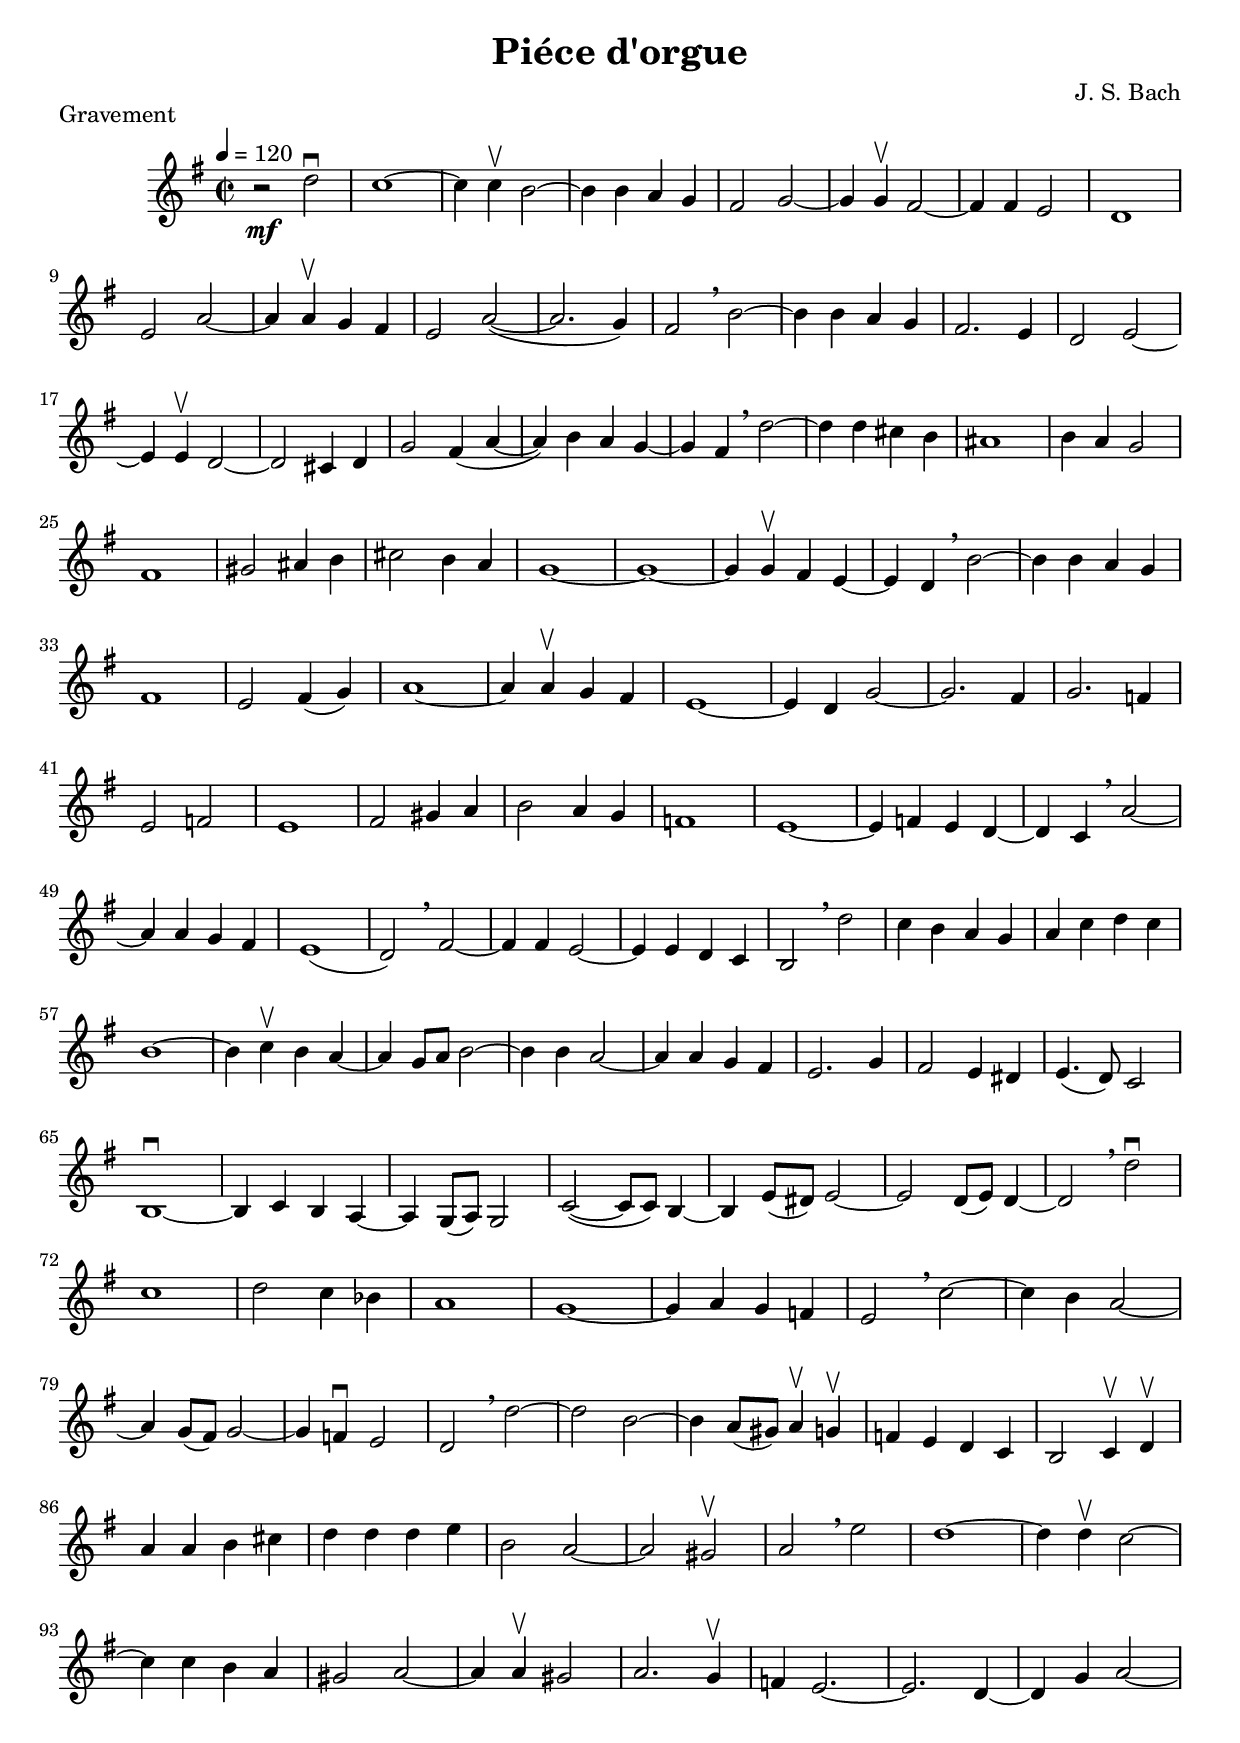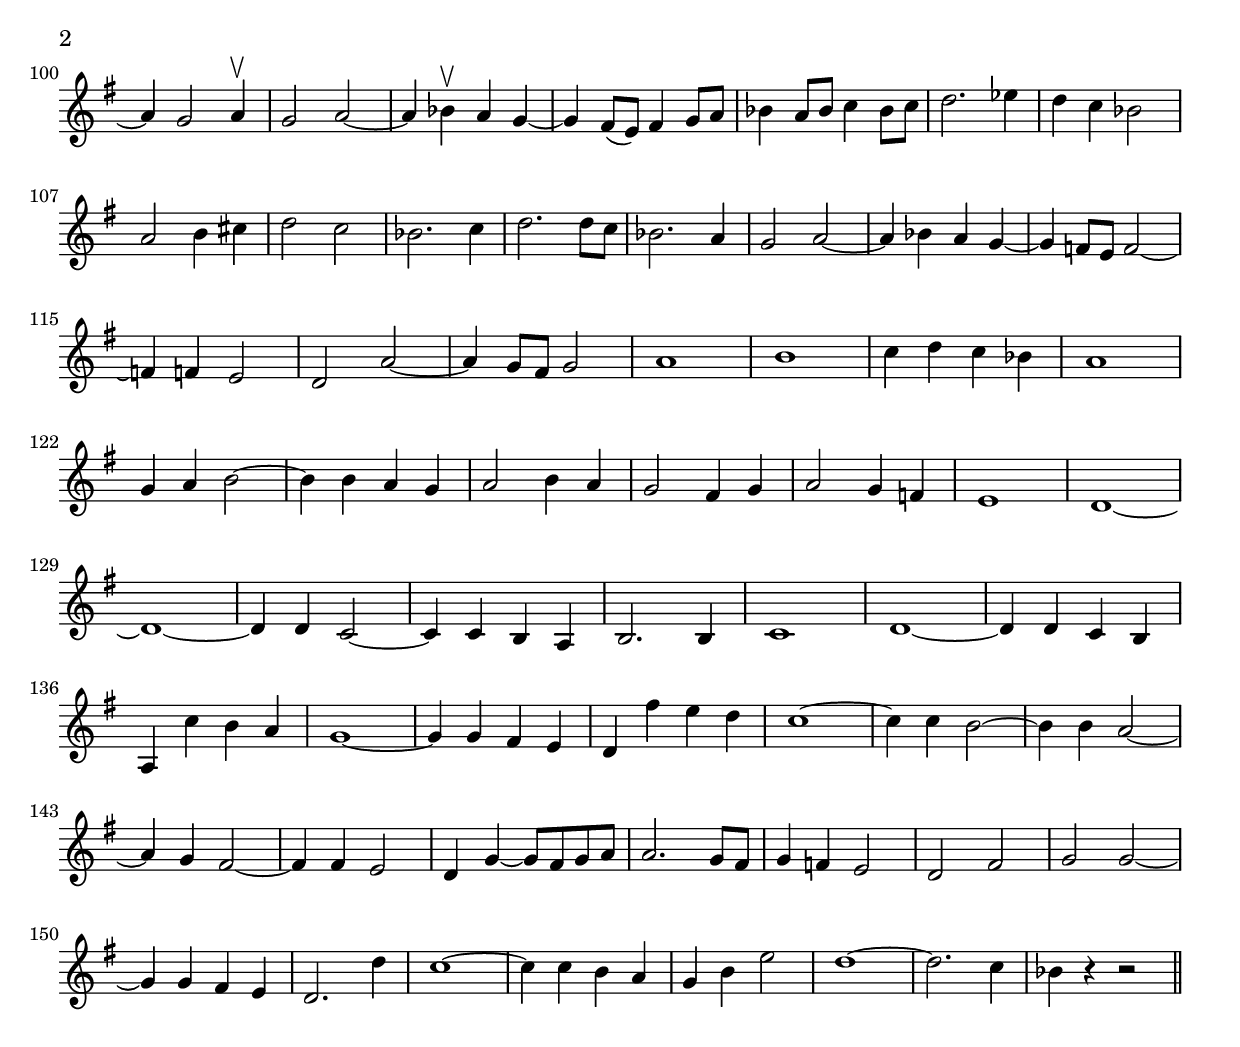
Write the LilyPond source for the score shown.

\version "2.22.1"
\version "2.22.1"

% all slurs mine

vtwo = \relative d'' {
  % page 1
  r2\mf d\downbow | c1~ | 4 c\upbow b2~ | 4 b a g | fis2 g~ | 4 g\upbow fis2~ | 4 fis e2 | d1 | \break
  e2 a~ | 4 a\upbow g fis | e2 a(~ | 2. g4) | fis2\breathe b2~ | 4 b  a g | fis2. e4 | d2 e~ | \break
  4 e\upbow d2~ | 2 cis4 d | g2 fis4( a~ | 4) b a g~ | 4 fis\breathe d'2~ | 4 d cis b | ais1 | b4 a g2 | \break
  fis1 | gis2 ais4 b | cis2 b4 a | g1~ | 1~ | 4 g\upbow fis e~ | e d\breathe b'2~ | 4 b a g | \break
  fis1 | e2 fis4( g) | a1~ | 4 a\upbow g fis | e1~ | 4 d g2~ | 2. fis4 | g2. f4 | \break

  % page 2
  e2 f | e1 | fis2 gis4 a | b2 a4 g | f1 | e~ | 4 f e d~ | 4 c\breathe a'2~ | \break
  4 a g fis | e1( | d2)\breathe fis~ | 4 fis e2~ | 4 e d c | b2\breathe d' | c4 b a g | a c d c | \break
  b1~ | 4 c\upbow b a~ | 4 g8 a b2~ | 4 b a2~ | 4 a g fis | e2. g4 | fis2 e4 dis | e4.( d8) c2 | \break
  % NEXT LINE BAR 4: should be g8 fis g2 but out of range; adjusted to fit.
  b1~\downbow | 4 c b a~ | 4 g8( a) g2 | c~( 8 c) b4~ | 4 e8( dis) e2~ | 2 d8( e) d4~ | 2\breathe d'\downbow | \break
  c1 | d2 c4 bes | a1 | g~ | 4 a g f | e2\breathe c'~ | 4 b a2~ | \break

  % page 3
  4 g8( fis) g2~ | 4 f\downbow e2 | d\breathe d'~ | 2 b~ | 4 a8( gis) a4\upbow g\upbow | f e d c | b2 c4\upbow d\upbow | \break
  a' a b cis | d d d e | b2 a~ | 2 gis\upbow | a\breathe e' | d1~ | 4 d\upbow c2~ | \break
  4 c b a | gis2 a~ | 4 a\upbow gis2 | a2. g4\upbow | f e2.~ | 2. d4~ | 4 g a2~ | \break
  4 g2 a4\upbow | g2 a~ | 4 bes\upbow a g~ | 4 fis8( e) fis4 g8 a | bes4 a8 bes c4 bes8 c | d2. ees4 | d c bes2 | \break
  a b4 cis | d2 c | bes2. c4 | d2. d8 c | bes2. a4 | g2 a~ | 4 bes a g~ | 4 f8 e f2~ | \break

  % page 4
  4 f e2 | d a'~ | 4 g8 fis g2 | a1 | b | c4 d c bes | a1 | \break
  g4 a b2~ | 4 b a g | a2 b4 a | g2 fis4 g | a2 g4 f | e1 | d1~ | \break
  1~ | 4 d c2~ | 4 c b a | b2. b4 | c1 | d1~ | 4 d c b | \break
  a c' b a | g1~ | 4 g fis e | d fis' e d | c1~ | 4 c b2~ | 4 b a2~ | \break
  4 g fis2~ | 4 fis e2 | d4 g~ 8 fis g a | a2. g8 fis | g4 f e2 | d fis | g g~ | \break

  % page 5
  4 g fis e | d2. d'4 | c1~ | 4 c b a | g b e2 | d1~ | 2. c4 | bes r4 r2 \bar "||"

}

\header {
  title = "Piéce d'orgue"
  composer = "J. S. Bach"
}

\score {
  \header {
    piece = "Gravement"
  }
  \new Staff \with {midiInstrument = "violin"} {
    \tempo 4=120
    \clef "treble"
    \time 2/2
    \key g \major
    \new Voice = "vtwo" { \vtwo }
  }

  \layout {}
  \midi {}
}
